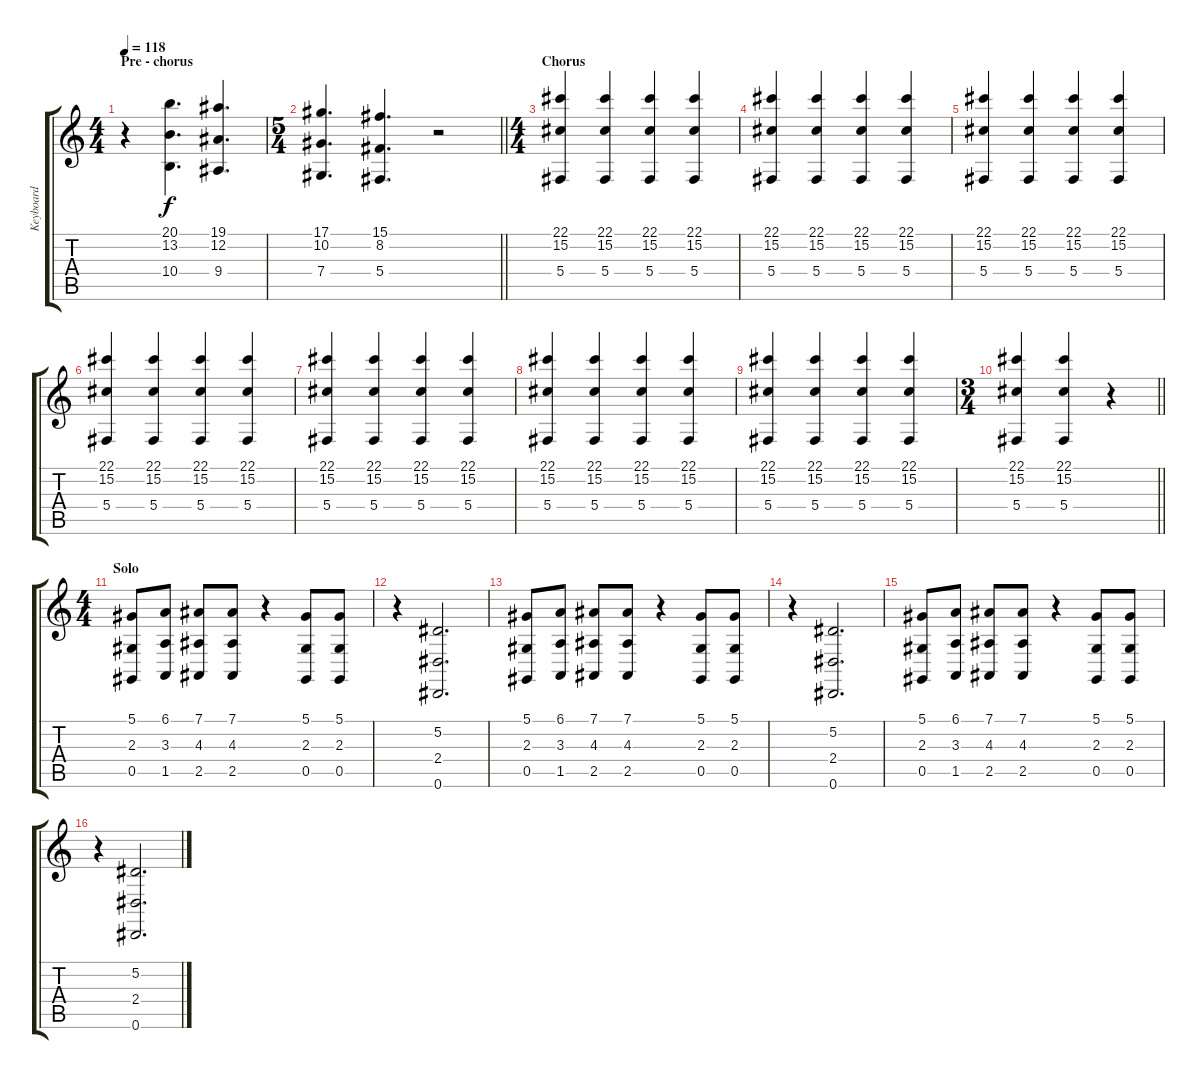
\track ("Keyboard" "Keyboard") {instrument stringensemble1}
\staff {score tabs}
\tuning (Eb4 Bb3 Gb3 Db3 Ab2 Eb2) {hide}
\ts (4 4)
\section ("" "Pre - chorus")
\tempo 118
\clef g2
\ks c
r.4{dy f} (20.1 13.2 10.4).4{d} (19.1 12.2 9.4).4{d} |
\ts (5 4)
\barLineRight lightlight
(17.1 10.2 7.4).4{d} (15.1 8.2 5.4).4{d} r.2 |
\ts (4 4)
\section ("" "Chorus")
(22.1 15.2 5.4).4{volume 9 instrument brightacousticpiano} (22.1 15.2 5.4).4 (22.1 15.2 5.4).4 (22.1 15.2 5.4).4 |
(22.1 15.2 5.4).4 (22.1 15.2 5.4).4 (22.1 15.2 5.4).4 (22.1 15.2 5.4).4 |
(22.1 15.2 5.4).4 (22.1 15.2 5.4).4 (22.1 15.2 5.4).4 (22.1 15.2 5.4).4 |
(22.1 15.2 5.4).4 (22.1 15.2 5.4).4 (22.1 15.2 5.4).4 (22.1 15.2 5.4).4 |
(22.1 15.2 5.4).4 (22.1 15.2 5.4).4 (22.1 15.2 5.4).4 (22.1 15.2 5.4).4 |
(22.1 15.2 5.4).4 (22.1 15.2 5.4).4 (22.1 15.2 5.4).4 (22.1 15.2 5.4).4 |
(22.1 15.2 5.4).4 (22.1 15.2 5.4).4 (22.1 15.2 5.4).4 (22.1 15.2 5.4).4 |
\ts (3 4)
\barLineRight lightlight
(22.1 15.2 5.4).4 (22.1 15.2 5.4).4 r.4 |
\ts (4 4)
\section ("" "Solo")
(5.1 2.3 0.5).8{volume 10 instrument stringensemble1} (6.1 3.3 1.5).8 (7.1 4.3 2.5).8 (7.1 4.3 2.5).8 r.4 (5.1 2.3 0.5).8 (5.1 2.3 0.5).8 |
r.4 (5.2 2.4 0.6).2{d} |
(5.1 2.3 0.5).8 (6.1 3.3 1.5).8 (7.1 4.3 2.5).8 (7.1 4.3 2.5).8 r.4 (5.1 2.3 0.5).8 (5.1 2.3 0.5).8 |
r.4 (5.2 2.4 0.6).2{d} |
(5.1 2.3 0.5).8 (6.1 3.3 1.5).8 (7.1 4.3 2.5).8 (7.1 4.3 2.5).8 r.4 (5.1 2.3 0.5).8 (5.1 2.3 0.5).8 |
r.4 (5.2 2.4 0.6).2{d}
